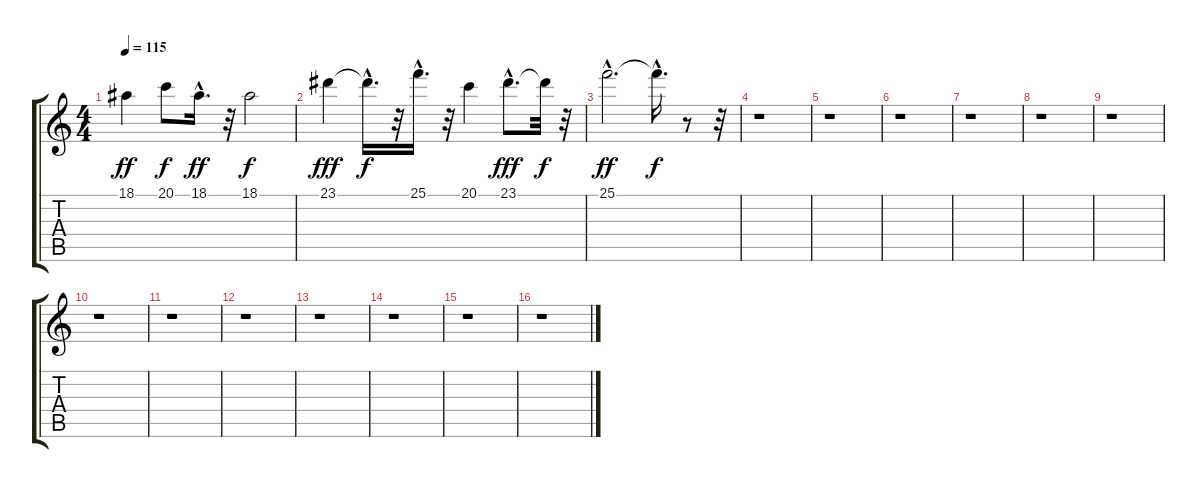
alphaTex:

\track "" {instrument clarinet}
\staff {score tabs}
\tuning (E4 B3 G3 D3 A2 E2) {hide}
\ts (4 4)
\tempo 115
\clef g2
\ks c
18.1.4{dy ff} 20.1.8{dy f} 18.1{hac}.16{d dy ff} r.32 18.1.2{dy f} |
23.1.4{dy fff} 23.1{hac t}.16{d dy f} r.32 25.1{hac}.16{d} r.32 20.1.4 23.1{hac}.8{d dy fff} 23.1{t}.32{dy f} r.32 |
25.1{hac}.2{d dy ff} 25.1{hac t}.16{d dy f} r.8 r.32 |
r.1 |
r.1 |
r.1 |
r.1 |
r.1 |
r.1 |
r.1 |
r.1 |
r.1 |
r.1 |
r.1 |
r.1 |
r.1
